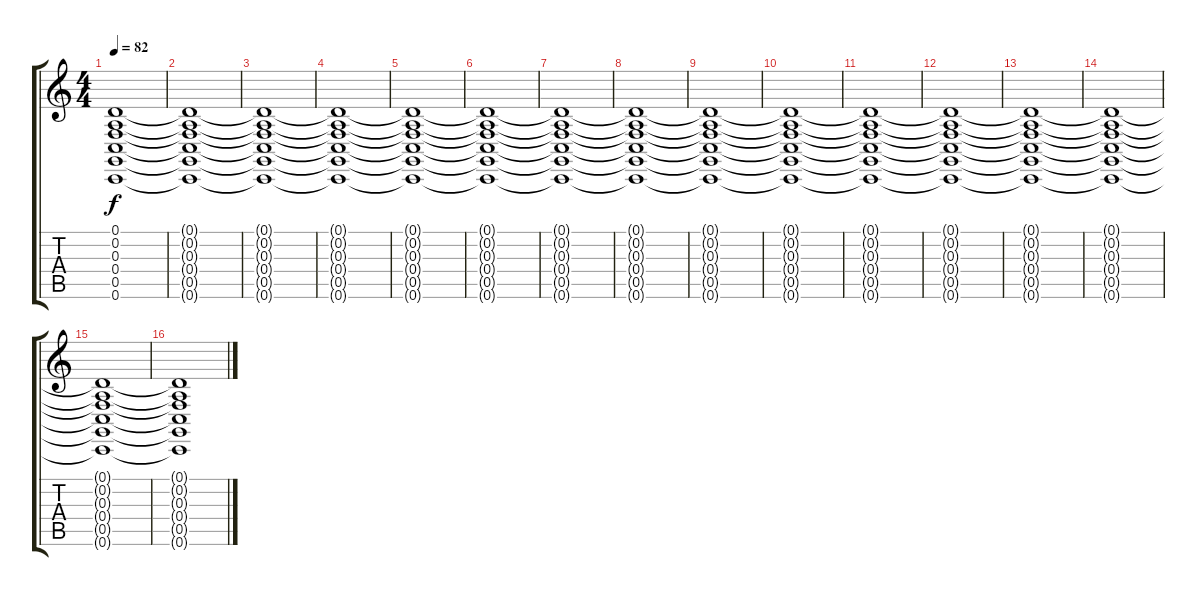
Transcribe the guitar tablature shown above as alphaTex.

\track "" {instrument applause}
\staff {score tabs}
\tuning (D4 A3 F3 C3 G2 C2) {hide}
\ts (4 4)
\tempo 82
\clef g2
\ks c
(0.1{t} 0.2{t} 0.3{t} 0.4{t} 0.5{t} 0.6{t}).1{dy f} |
(0.1{t} 0.2{t} 0.3{t} 0.4{t} 0.5{t} 0.6{t}).1 |
(0.1{t} 0.2{t} 0.3{t} 0.4{t} 0.5{t} 0.6{t}).1 |
(0.1{t} 0.2{t} 0.3{t} 0.4{t} 0.5{t} 0.6{t}).1 |
(0.1{t} 0.2{t} 0.3{t} 0.4{t} 0.5{t} 0.6{t}).1 |
(0.1{t} 0.2{t} 0.3{t} 0.4{t} 0.5{t} 0.6{t}).1 |
(0.1{t} 0.2{t} 0.3{t} 0.4{t} 0.5{t} 0.6{t}).1 |
(0.1{t} 0.2{t} 0.3{t} 0.4{t} 0.5{t} 0.6{t}).1 |
(0.1{t} 0.2{t} 0.3{t} 0.4{t} 0.5{t} 0.6{t}).1 |
(0.1{t} 0.2{t} 0.3{t} 0.4{t} 0.5{t} 0.6{t}).1 |
(0.1{t} 0.2{t} 0.3{t} 0.4{t} 0.5{t} 0.6{t}).1 |
(0.1{t} 0.2{t} 0.3{t} 0.4{t} 0.5{t} 0.6{t}).1 |
(0.1{t} 0.2{t} 0.3{t} 0.4{t} 0.5{t} 0.6{t}).1 |
(0.1{t} 0.2{t} 0.3{t} 0.4{t} 0.5{t} 0.6{t}).1 |
(0.1{t} 0.2{t} 0.3{t} 0.4{t} 0.5{t} 0.6{t}).1 |
(0.1{t} 0.2{t} 0.3{t} 0.4{t} 0.5{t} 0.6{t}).1
